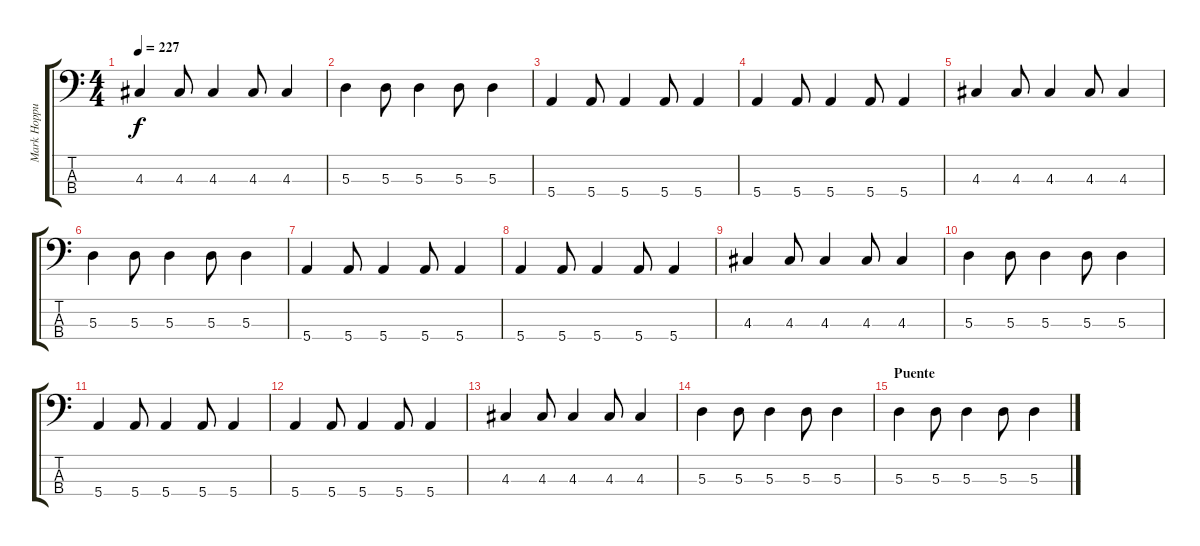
\track ("Mark Hoppus - Bajo" "Mark Hoppu") {instrument electricbasspick}
\staff {score tabs}
\tuning (G2 D2 A1 E1) {hide}
\ts (4 4)
\tempo 227
\clef f4
\ks c
4.3.4{dy f} 4.3.8 4.3.4 4.3.8 4.3.4 |
5.3.4 5.3.8 5.3.4 5.3.8 5.3.4 |
5.4.4 5.4.8 5.4.4 5.4.8 5.4.4 |
5.4.4 5.4.8 5.4.4 5.4.8 5.4.4 |
4.3.4 4.3.8 4.3.4 4.3.8 4.3.4 |
5.3.4 5.3.8 5.3.4 5.3.8 5.3.4 |
5.4.4 5.4.8 5.4.4 5.4.8 5.4.4 |
5.4.4 5.4.8 5.4.4 5.4.8 5.4.4 |
4.3.4 4.3.8 4.3.4 4.3.8 4.3.4 |
5.3.4 5.3.8 5.3.4 5.3.8 5.3.4 |
5.4.4 5.4.8 5.4.4 5.4.8 5.4.4 |
5.4.4 5.4.8 5.4.4 5.4.8 5.4.4 |
4.3.4 4.3.8 4.3.4 4.3.8 4.3.4 |
5.3.4 5.3.8 5.3.4 5.3.8 5.3.4 |
\section ("" "Puente")
5.3.4 5.3.8 5.3.4 5.3.8 5.3.4
